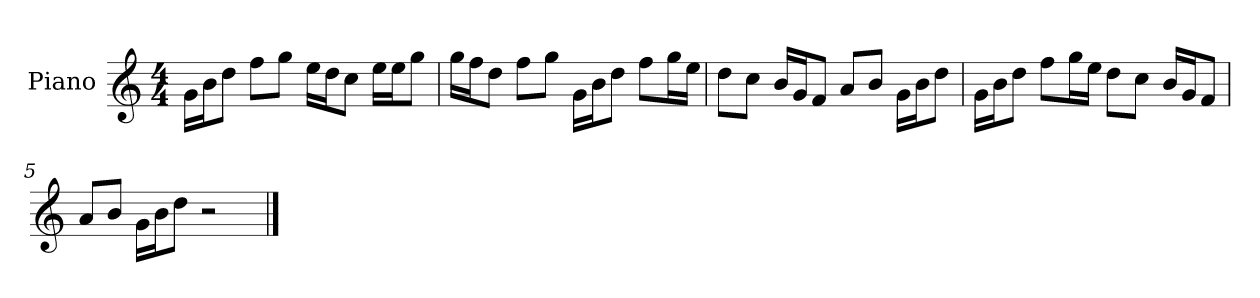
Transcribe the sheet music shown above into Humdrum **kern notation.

**kern
*part1
*staff1
*I"Piano
*I'P-no
*clefG2
*k[]
*M4/4
*MM90
=1
16g\LL
16b\J
8dd\J
8ff\L
8gg\J
16ee\LL
16dd\J
8cc\J
16ee\LL
16ee\J
8gg\J
=2
16gg\LL
16ff\J
8dd\J
8ff\L
8gg\J
16g\LL
16b\J
8dd\J
8ff\L
16gg\L
16ee\JJ
=3
8dd\L
8cc\J
16b/LL
16g/J
8f/J
8a/L
8b/J
16g\LL
16b\J
8dd\J
=4
16g\LL
16b\J
8dd\J
8ff\L
16gg\L
16ee\JJ
8dd\L
8cc\J
16b/LL
16g/J
8f/J
!!LO:LB:g=z
=5
8a/L
8b/J
16g\LL
16b\J
8dd\J
2r
==
*-
